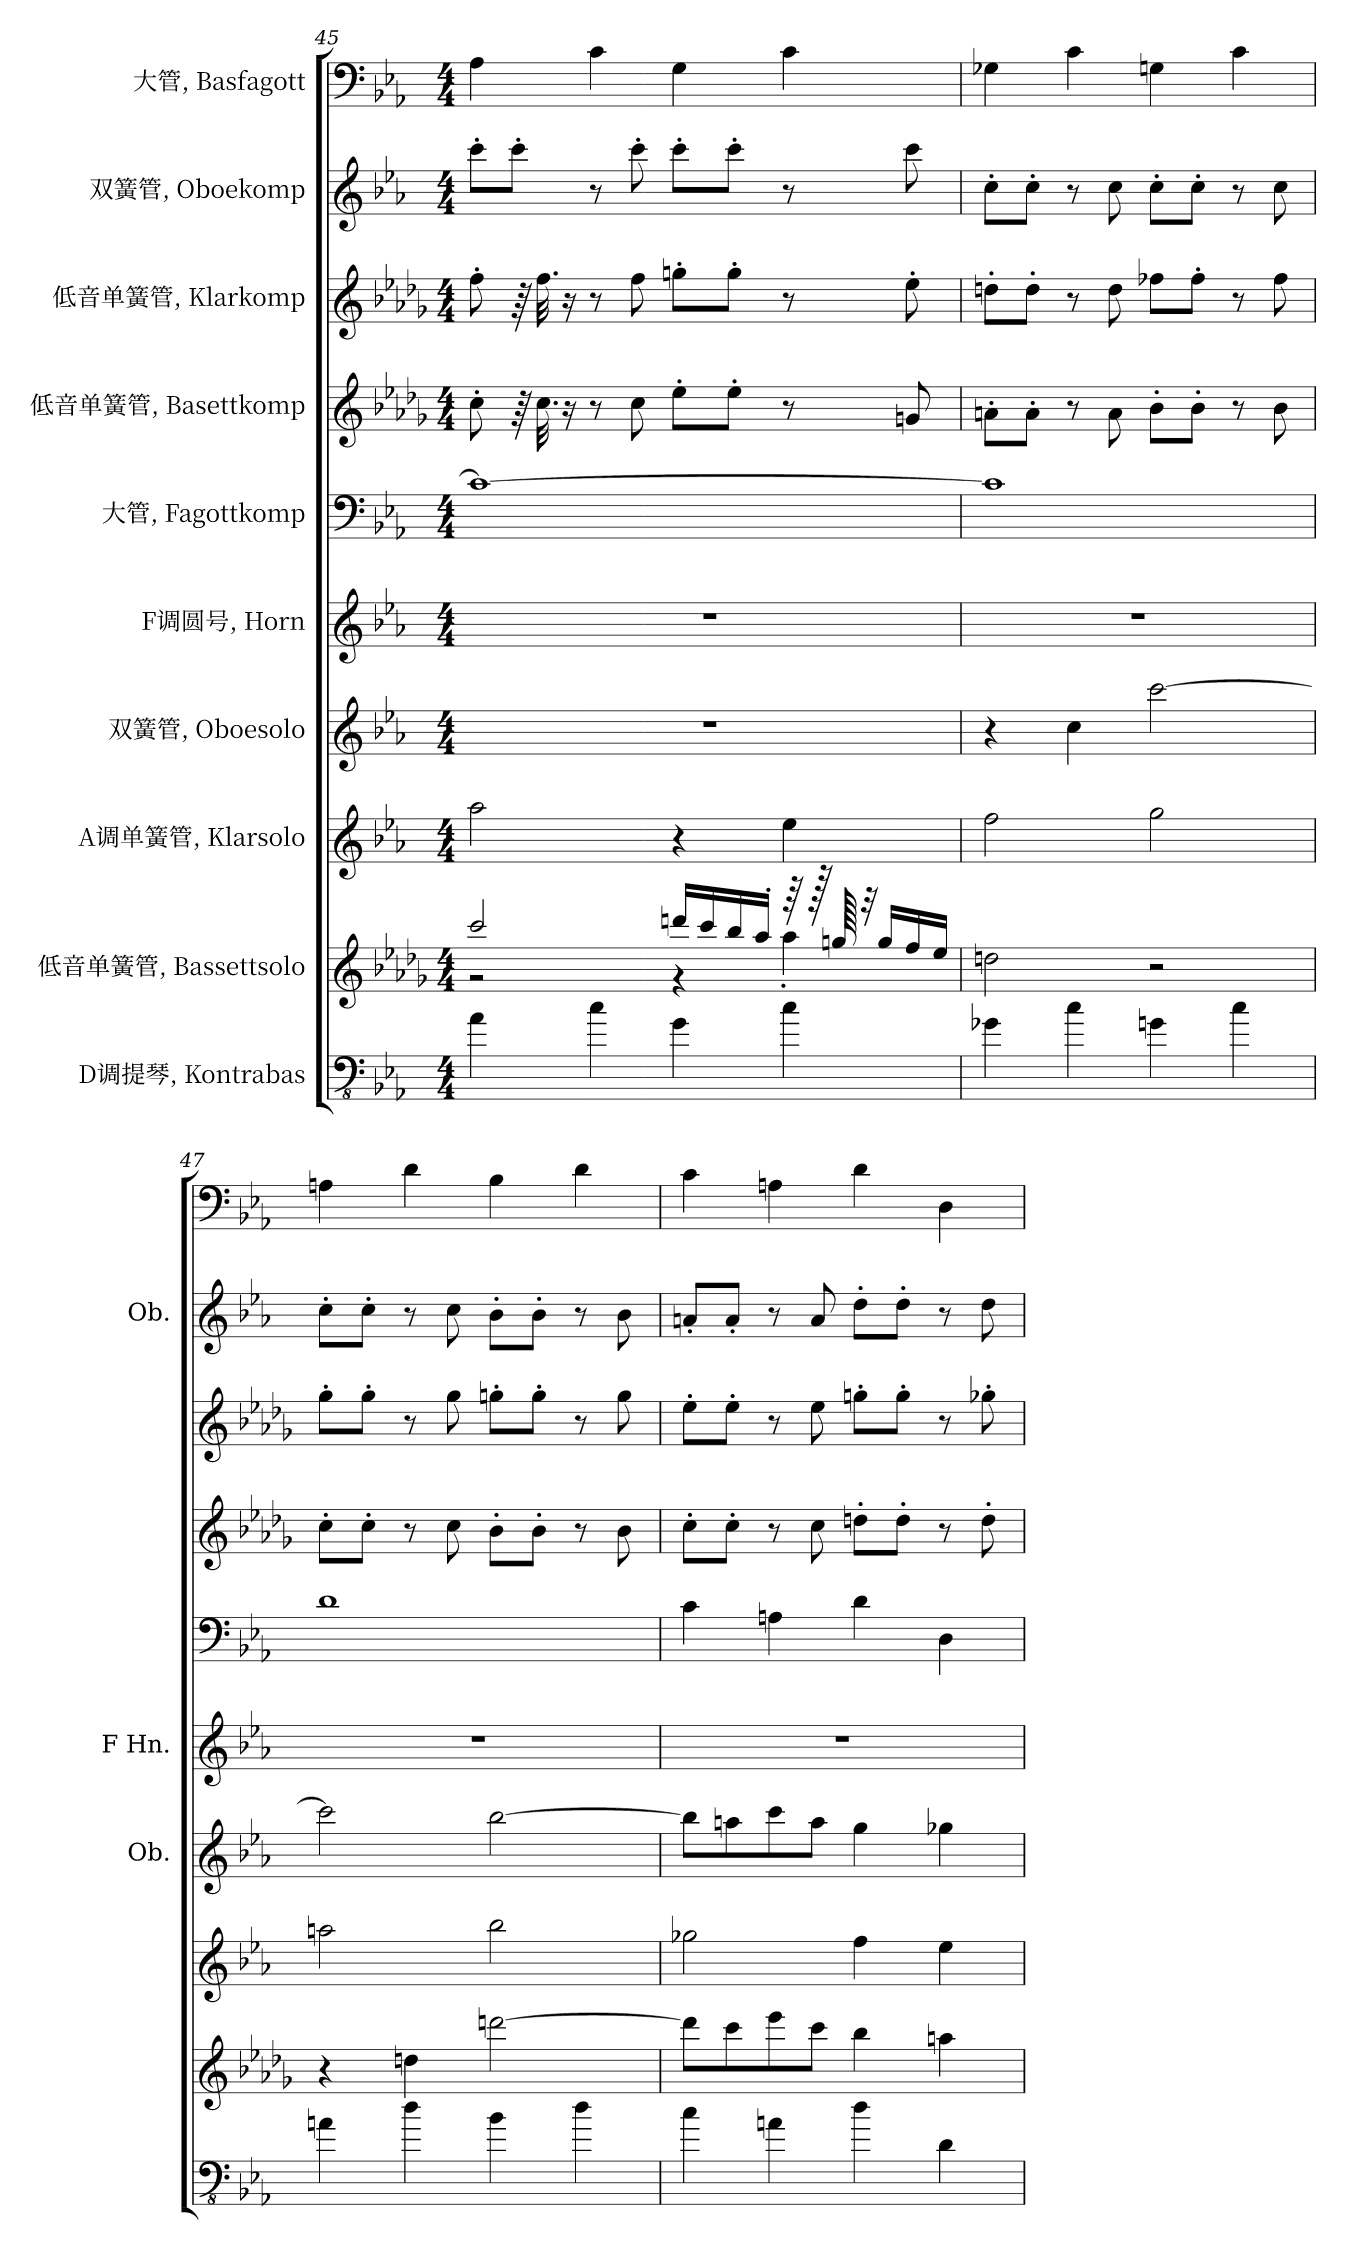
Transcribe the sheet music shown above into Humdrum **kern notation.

**kern	**kern	**kern	**kern	**kern	**kern	**kern	**kern	**kern	**kern
*part10	*part9	*part8	*part7	*part6	*part5	*part4	*part3	*part2	*part1
*staff10	*staff9	*staff8	*staff7	*staff6	*staff5	*staff4	*staff3	*staff2	*staff1
*I"D调提琴, Kontrabas	*I"低音单簧管, Bassettsolo	*I"A调单簧管, Klarsolo	*I"双簧管, Oboesolo	*I"F调圆号, Horn	*I"大管, Fagottkomp	*I"低音单簧管, Basettkomp	*I"低音单簧管, Klarkomp	*I"双簧管, Oboekomp	*I"大管, Basfagott
*	*	*	*I'Ob.	*I'F Hn.	*	*	*	*I'Ob.	*
!!LO:PB:g=z
*clefFv4	*clefG2	*clefG2	*clefG2	*clefG2	*clefF4	*clefG2	*clefG2	*clefG2	*clefF4
*ITrd7c12	*ITrd8c14	*ITrd2c3	*	*ITrd4c7	*	*ITrd8c14	*ITrd8c14	*	*
*k[b-e-a-]	*k[b-e-a-d-g-]	*k[]	*k[b-e-a-]	*k[b-e-a-d-]	*k[b-e-a-]	*k[b-e-a-d-g-]	*k[b-e-a-d-g-]	*k[b-e-a-]	*k[b-e-a-]
*M4/4	*M4/4	*M4/4	*M4/4	*M4/4	*M4/4	*M4/4	*M4/4	*M4/4	*M4/4
=45	=45	=45	=45	=45	=45	=45	=45	=45	=45
*	*^	*	*	*	*	*	*	*	*
4AA-\	2cc/	2r	2ff\	1r	1r	1c_	8c'\	8f'\	8ccc'\L	4A-\
.	.	.	.	.	.	.	64r	64r	8ccc'\J	.
.	.	.	.	.	.	.	32.c\	32.f\	.	.
.	.	.	.	.	.	.	16r	16r	.	.
4C\	.	.	.	.	.	.	8r	8r	8r	4c\
.	.	.	.	.	.	.	8c\	8f\	8ccc'\	.
4GG\	16ddn/LL	4r	4r	.	.	.	8e-'\L	8gn'\L	8ccc'\L	4G\
.	16cc/	.	.	.	.	.	.	.	.	.
.	16b-/	.	.	.	.	.	8e-'\J	8g'\J	8ccc'\J	.
.	16a-'/JJ	.	.	.	.	.	.	.	.	.
4C\	64r	4a-'\	4cc\	.	.	.	8r	8r	8r	4c\
.	128r	.	.	.	.	.	.	.	.	.
.	128gn/	.	.	.	.	.	.	.	.	.
.	32r	.	.	.	.	.	.	.	.	.
.	16g/LL	.	.	.	.	.	.	.	.	.
.	16f/	.	.	.	.	.	8Gn/	8e-'\	8ccc\	.
.	16e-/JJ	.	.	.	.	.	.	.	.	.
*	*v	*v	*	*	*	*	*	*	*	*
=46	=46	=46	=46	=46	=46	=46	=46	=46	=46
4GG-X\	2dn\	2dd\	4r	1r	1c]	8An'\L	8dn'\L	8cc'\L	4G-X\
.	.	.	.	.	.	8A'\J	8d'\J	8cc'\J	.
4C\	.	.	4cc\	.	.	8r	8r	8r	4c\
.	.	.	.	.	.	8A\	8d\	8cc\	.
4GGn\	2r	2ee\	[2ccc\	.	.	8B-'\L	8f-X\L	8cc'\L	4Gn\
.	.	.	.	.	.	8B-'\J	8f-'\J	8cc'\J	.
4C\	.	.	.	.	.	8r	8r	8r	4c\
.	.	.	.	.	.	8B-\	8f-\	8cc\	.
=47	=47	=47	=47	=47	=47	=47	=47	=47	=47
4AAn\	4r	2ff#X\	2ccc\]	1r	1d	8c'\L	8g-'\L	8cc'\L	4An\
.	.	.	.	.	.	8c'\J	8g-'\J	8cc'\J	.
4D\	4dn\	.	.	.	.	8r	8r	8r	4d\
.	.	.	.	.	.	8c\	8g-\	8cc\	.
4BB-\	[2ddn\	2gg\	[2bb-\	.	.	8B-'\L	8gn'\L	8b-'\L	4B-\
.	.	.	.	.	.	8B-'\J	8g'\J	8b-'\J	.
4D\	.	.	.	.	.	8r	8r	8r	4d\
.	.	.	.	.	.	8B-\	8g\	8b-\	.
!!LO:PB:g=z
=48	=48	=48	=48	=48	=48	=48	=48	=48	=48
4C\	8dd\L]	2ee-X\	8bb-\L]	1r	4c\	8c'\L	8e-'\L	8an'/L	4c\
.	8cc\	.	8aan\	.	.	8c'\J	8e-'\J	8a'/J	.
4AAn\	8ee-\	.	8ccc\	.	4An\	8r	8r	8r	4An\
.	8cc\J	.	8aa\J	.	.	8c\	8e-\	8a/	.
4D\	4b-\	4dd\	4gg\	.	4d\	8dn'\L	8gn'\L	8dd'\L	4d\
.	.	.	.	.	.	8d'\J	8g'\J	8dd'\J	.
4DD\	4an\	4cc\	4gg-X\	.	4D\	8r	8r	8r	4D\
.	.	.	.	.	.	8d'\	8g-X'\	8dd\	.
=	=	=	=	=	=	=	=	=	=
*-	*-	*-	*-	*-	*-	*-	*-	*-	*-
